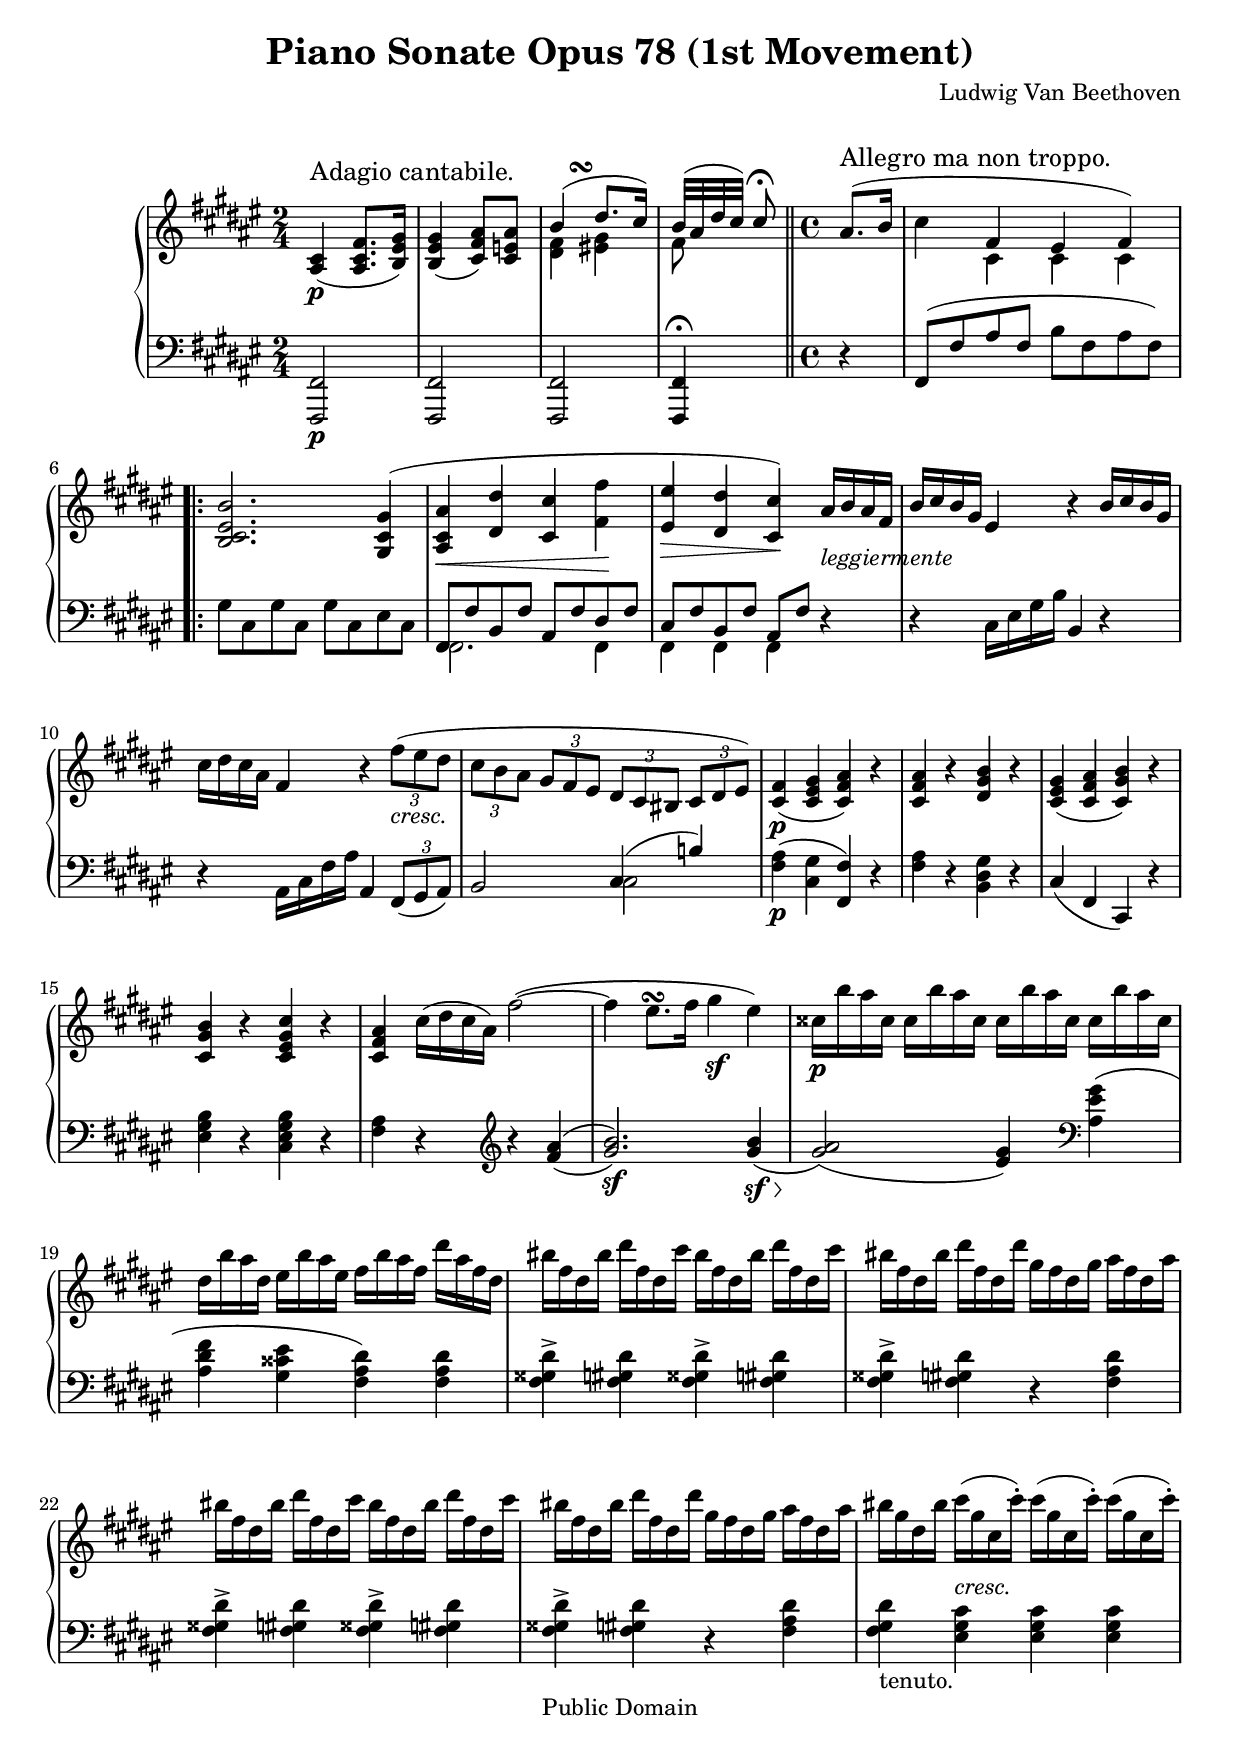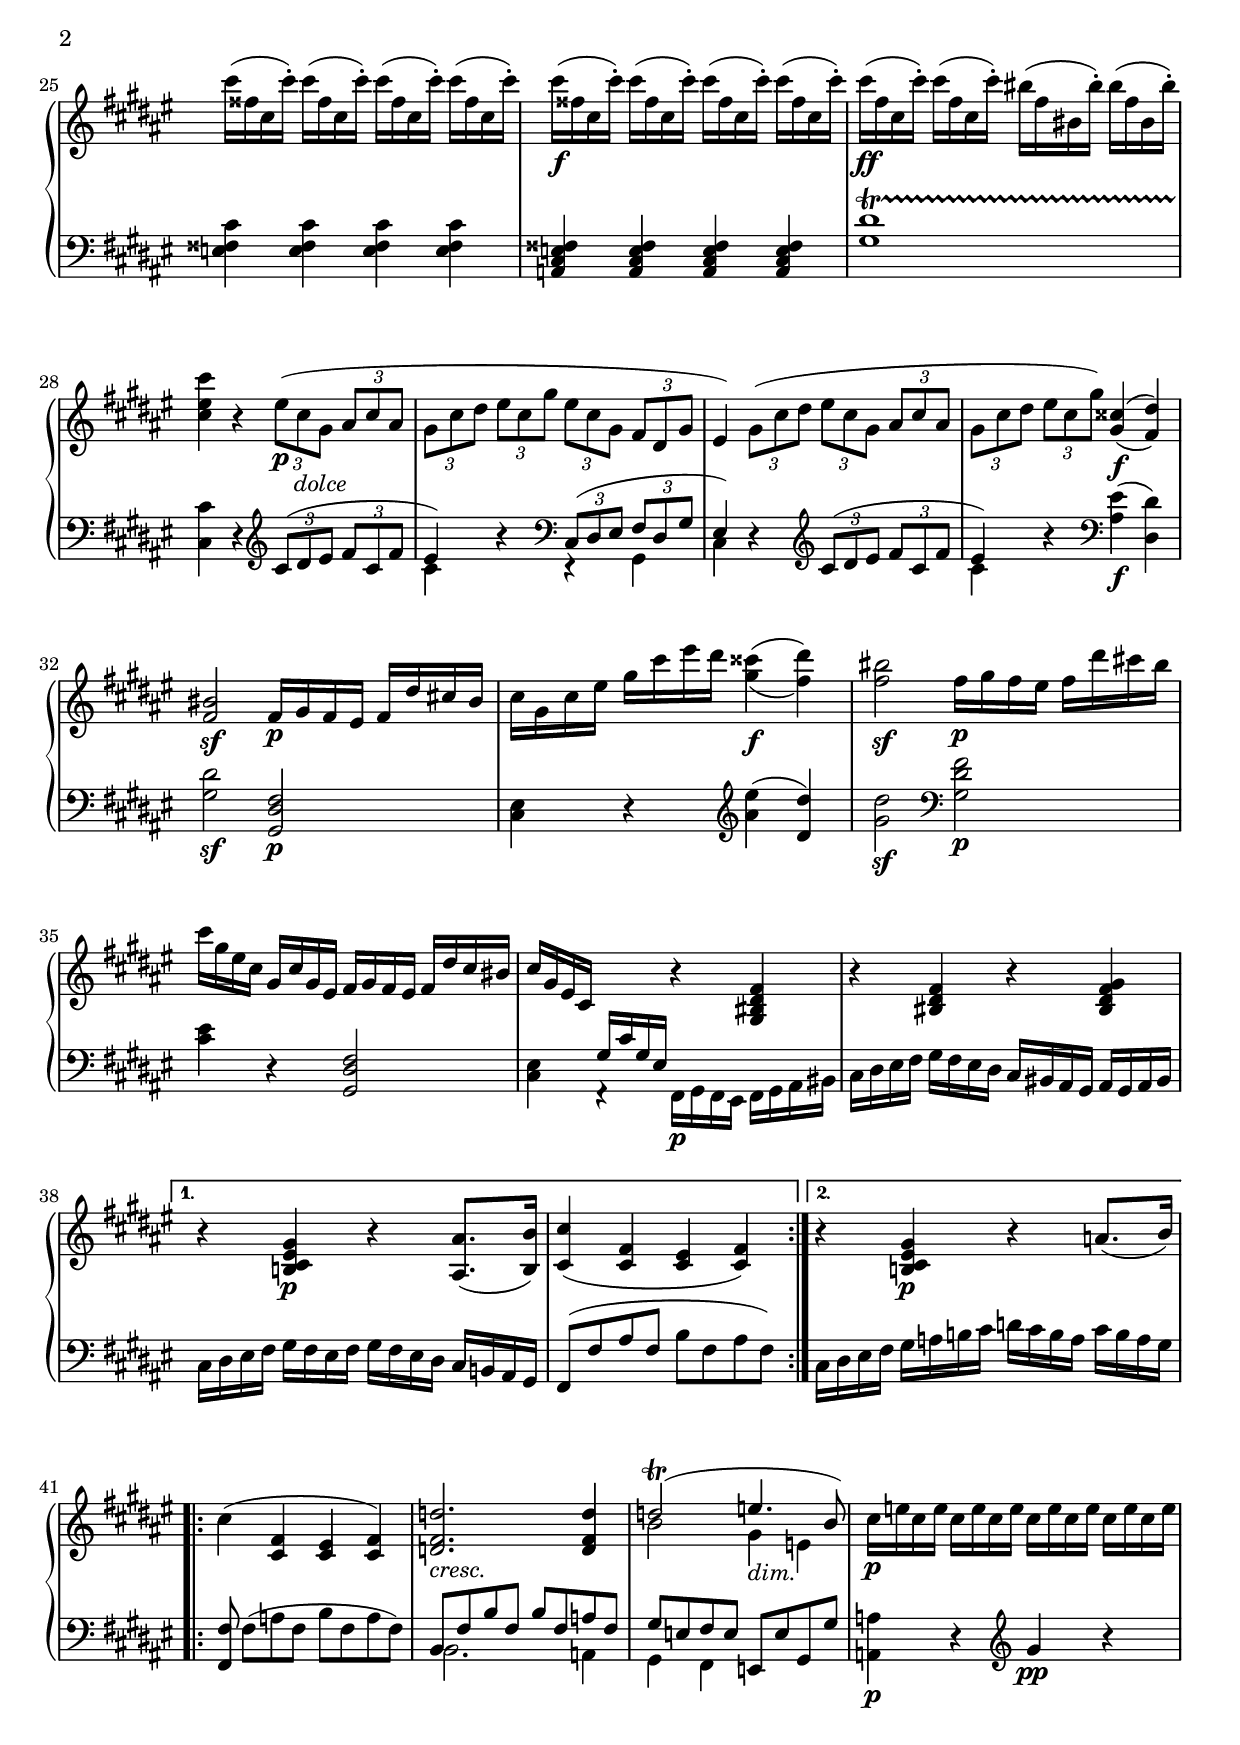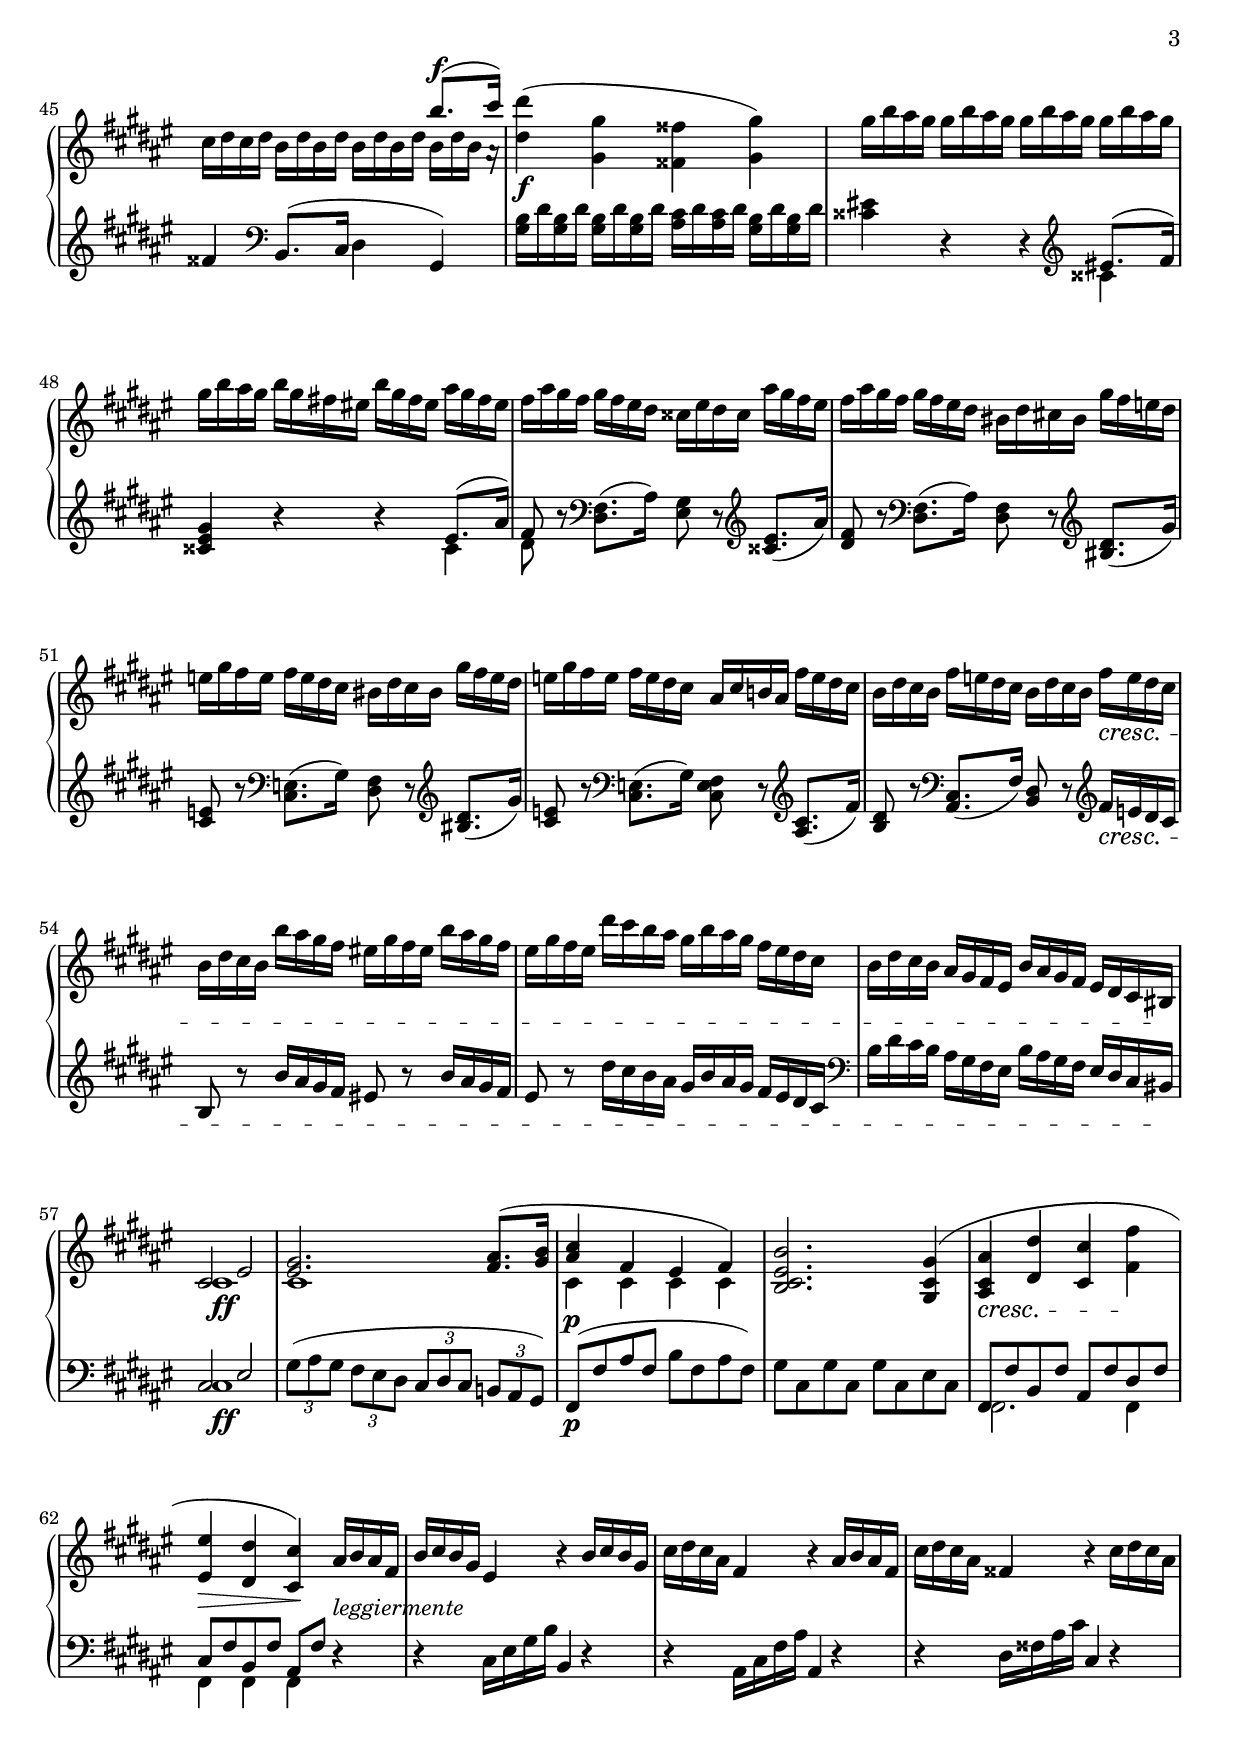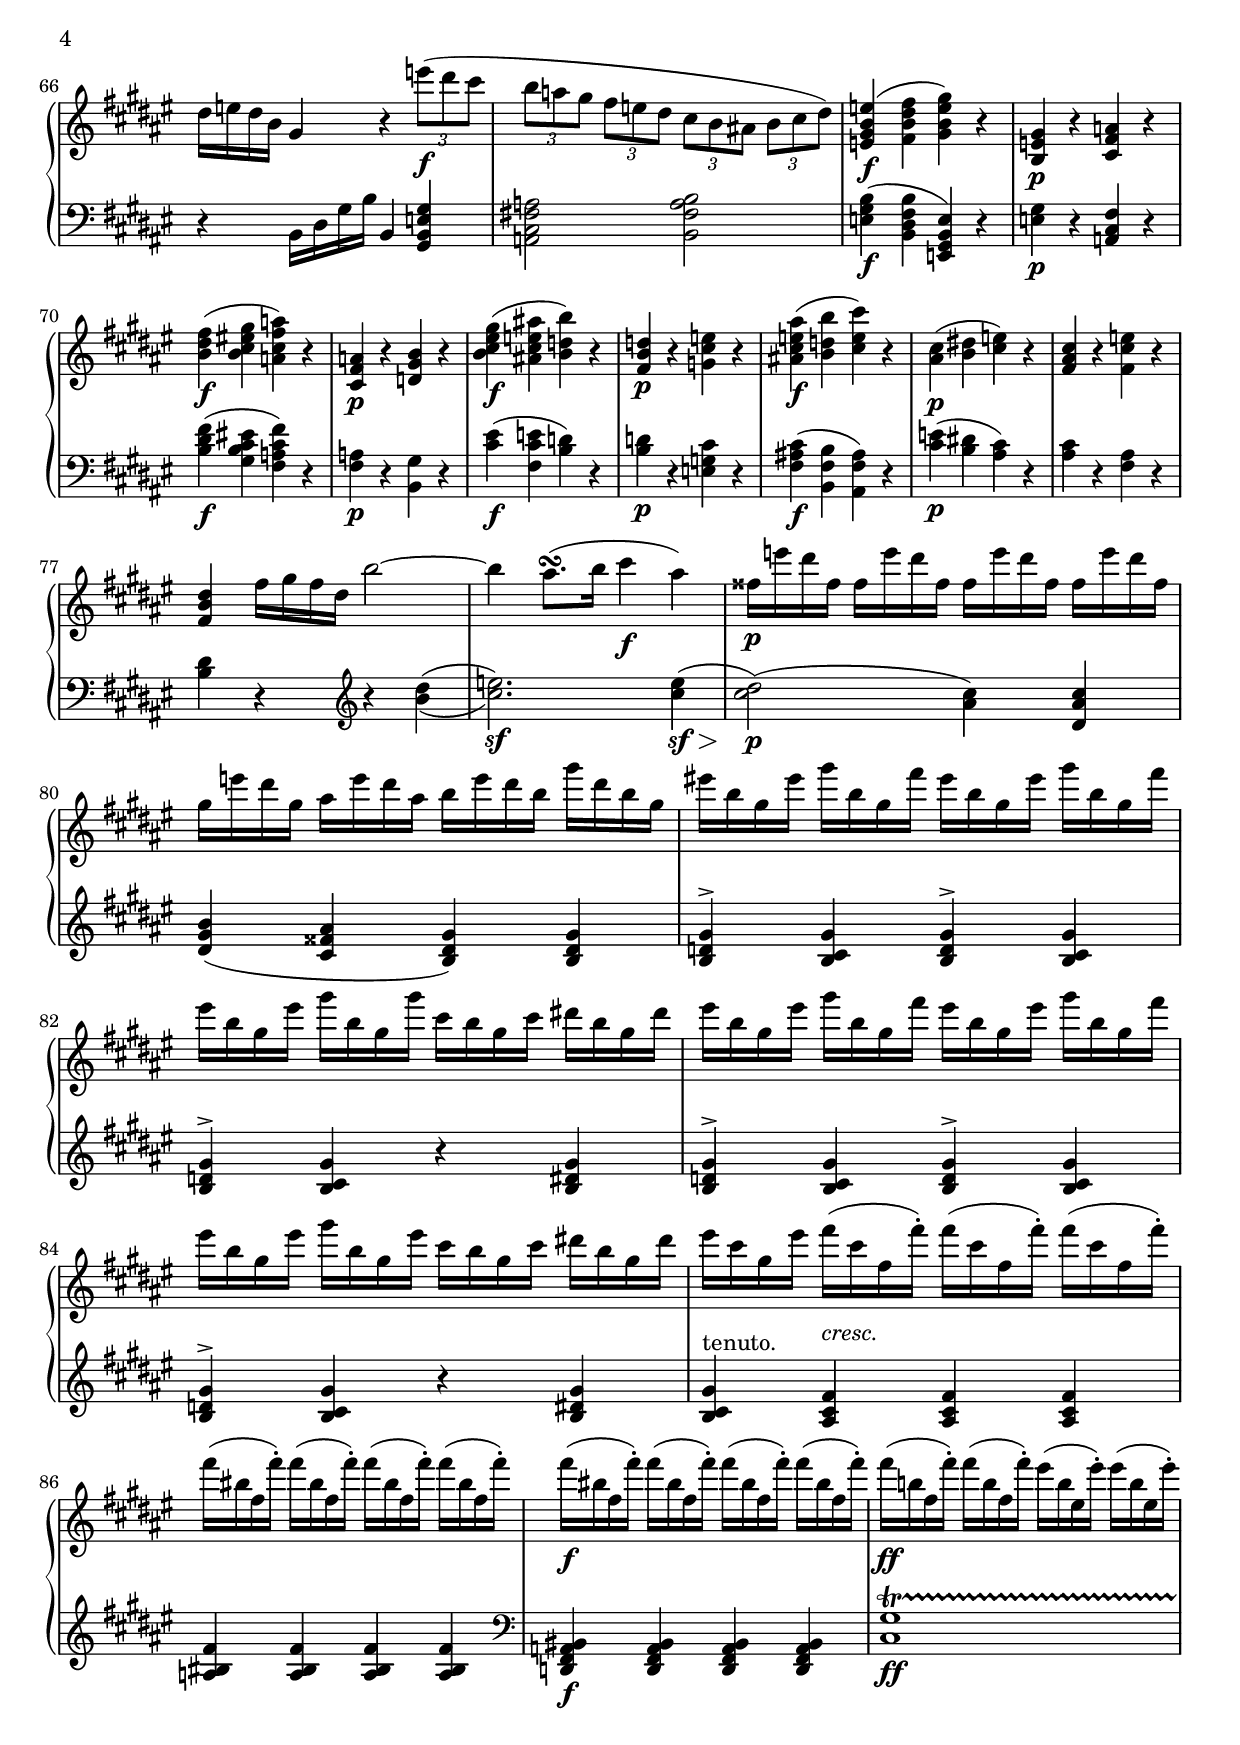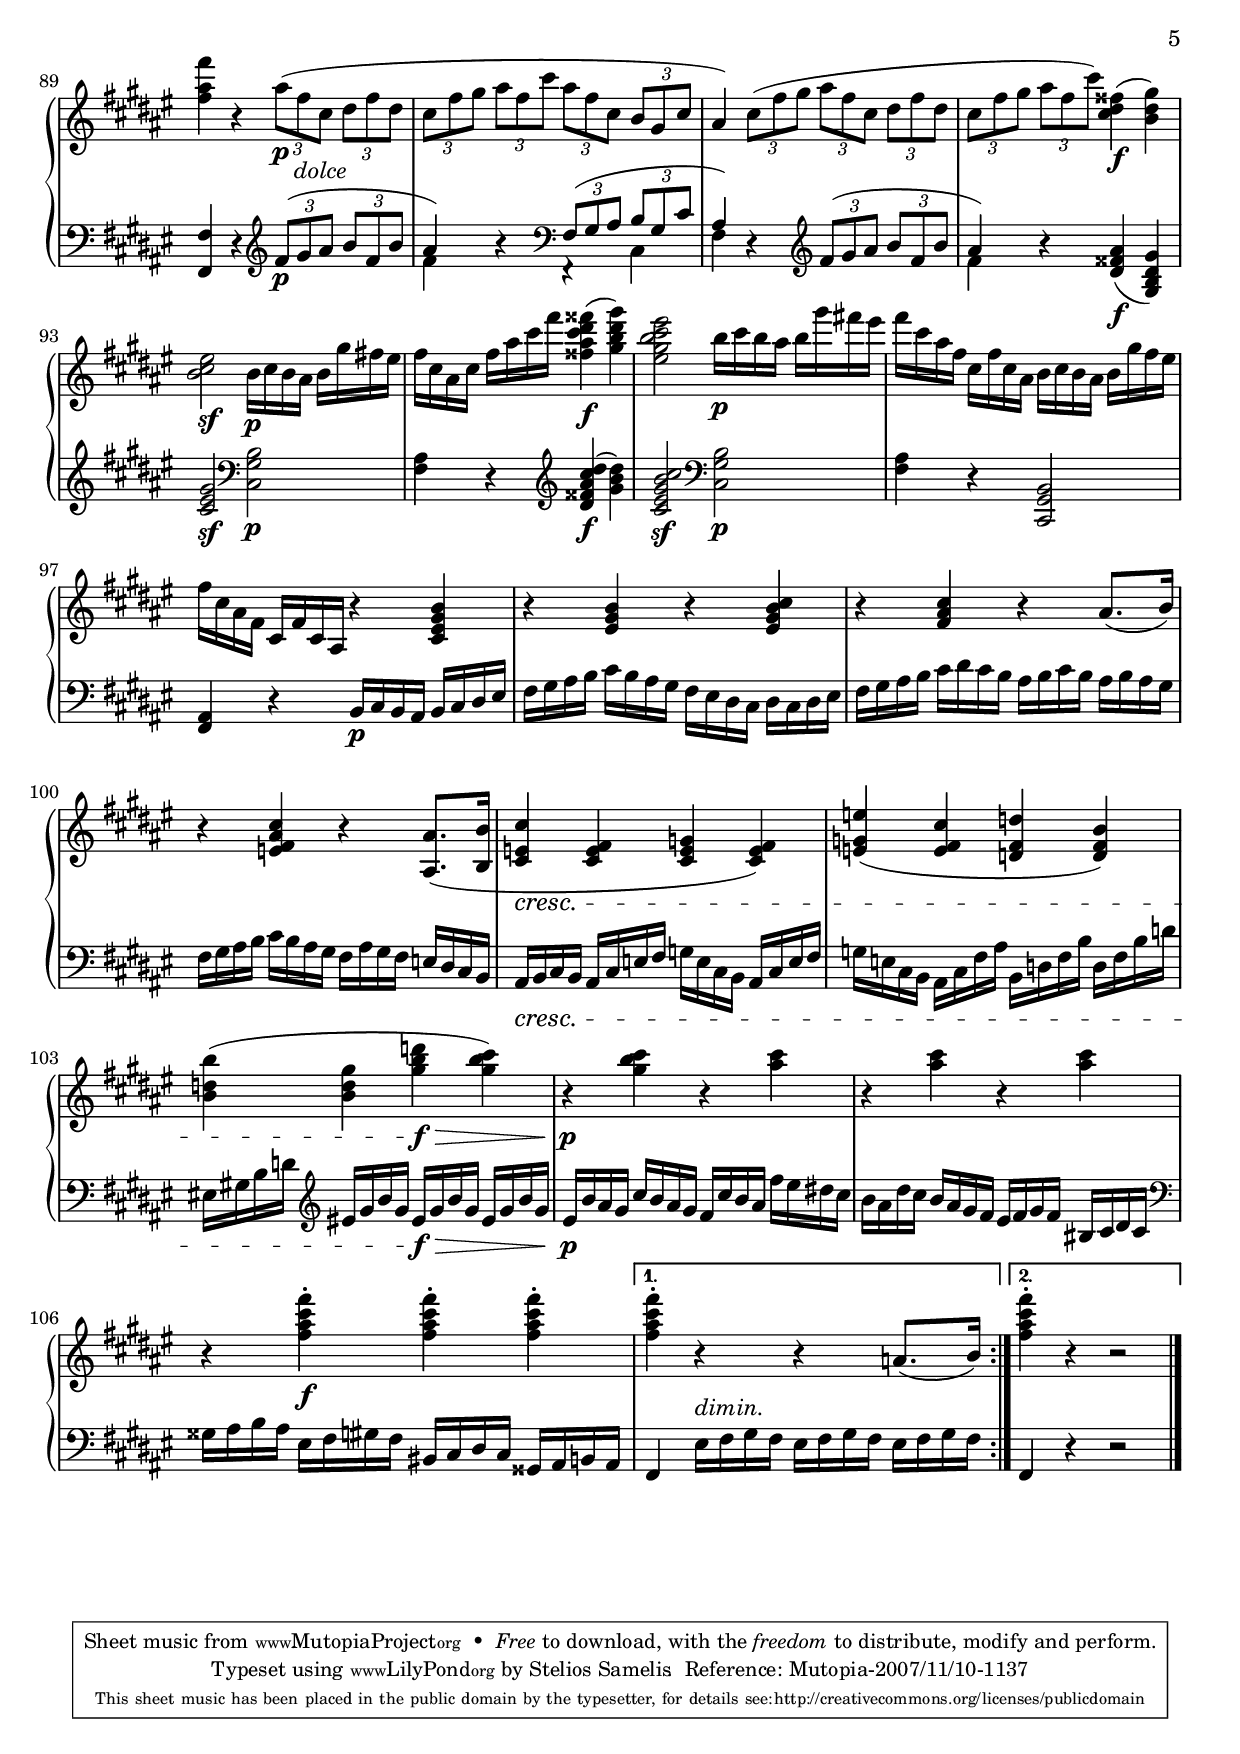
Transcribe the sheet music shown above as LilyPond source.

\version "2.10.3"

 \header {
  title = "Piano Sonate Opus 78 (1st Movement)"
  composer = "Ludwig Van Beethoven"
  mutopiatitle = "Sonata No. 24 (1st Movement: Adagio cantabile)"
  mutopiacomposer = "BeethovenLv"
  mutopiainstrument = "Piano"
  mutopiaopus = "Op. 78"
  date = "1809"
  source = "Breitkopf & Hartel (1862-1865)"
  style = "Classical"
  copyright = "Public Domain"
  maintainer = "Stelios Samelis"
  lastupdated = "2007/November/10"
  version = "2.10.3"

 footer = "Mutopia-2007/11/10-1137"
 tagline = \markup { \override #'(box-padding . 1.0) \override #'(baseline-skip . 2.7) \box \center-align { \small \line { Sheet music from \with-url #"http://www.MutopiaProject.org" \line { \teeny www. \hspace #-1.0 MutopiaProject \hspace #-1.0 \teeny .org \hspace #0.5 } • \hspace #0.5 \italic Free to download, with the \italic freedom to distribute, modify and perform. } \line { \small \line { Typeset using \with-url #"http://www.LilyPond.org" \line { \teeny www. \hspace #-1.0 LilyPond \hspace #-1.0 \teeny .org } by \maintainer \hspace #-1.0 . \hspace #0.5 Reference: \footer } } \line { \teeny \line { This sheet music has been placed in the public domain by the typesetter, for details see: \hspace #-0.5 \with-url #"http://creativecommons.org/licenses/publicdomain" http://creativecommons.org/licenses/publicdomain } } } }
}

\score {

 \new GrandStaff
 <<
 \new Staff = "up" {
 \clef treble
 \key fis \major
 \time 2/4
 \override Score.MetronomeMark #'transparent = ##t
 \tempo 4 = 40
 \override TextScript #'padding = #2.0
 <ais cis'>4\p^\markup { \large "Adagio cantabile." }( <ais cis' fis'>8. <b eis' gis'>16)
 <b eis' gis'>4( <cis' fis' ais'>8) <cis' e' ais'>
 << { b'4^\markup { \translate #(cons 3 -1) { \musicglyph #"scripts.turn" } }( dis''8. cis''16)
 b'32([ ais' dis'' cis'']) cis''8^\fermata } \\ { <dis' fis'>4 <eis'! gis'> fis'8 s8 } >> \bar "||"

 \time 4/4
 \tempo 4 = 132
 \partial 4 << { ais'8.^\markup { \large "Allegro ma non troppo." }( b'16 s4 fis'4 eis' fis') } \\
 { s4 cis''4 cis' cis' cis' } >> \break
 \repeat volta 2 { <b cis' eis' b'>2. <gis cis' gis'>4( <ais cis' ais'>\< <dis' dis''> <cis' cis''> <fis' fis''>\!
 <eis' eis''>\> <dis' dis''> <cis' cis''>\!) ais'16_\markup { \italic "leggiermente" } b' ais' fis'
 b'16 cis'' b' gis' eis'4 r4 b'16 cis'' b' gis' \break
 cis''16 dis'' cis'' ais' fis'4 r4 \set tupletSpannerDuration = #(ly:make-moment 1 4)
 \times 2/3 { fis''8_\markup { \italic "cresc." }([ eis'' dis''] cis''[ b' ais'] gis'[ fis' eis'] dis'[ cis' bis] cis'[ dis' eis']) }
 <cis' fis'>4\p( <cis' eis' gis'> <cis' fis' ais'>) r <cis' fis' ais'> r <dis' gis' b'> r
 <cis' eis' gis'>4( <cis' fis' ais'> <cis' gis' b'>) r \break
 <cis' gis' b'>4 r <cis' eis' gis' cis''> r <cis' fis' ais'>4 cis''16( dis'' cis'' ais') fis''2(~ fis''4
 eis''8.^\turn fis''16 gis''4\sf eis''4)
 cisis''16\p b'' ais'' cisis'' cisis'' b'' ais'' cisis'' cisis'' b'' ais'' cisis'' cisis'' b'' ais'' cisis'' \break
 dis''16 b'' ais'' dis'' eis'' b'' ais'' eis'' fis'' b'' ais'' fis'' dis''' ais'' fis'' dis''
 bis'' fis'' dis'' bis'' dis''' fis'' dis'' cis''' bis'' fis'' dis'' bis'' dis''' fis'' dis'' cis'''
 bis'' fis'' dis'' bis'' dis''' fis'' dis'' dis''' gis'' fis'' dis'' gis'' ais'' fis'' dis'' ais'' \break
 bis''16 fis'' dis'' bis'' dis''' fis'' dis'' cis''' bis'' fis'' dis'' bis'' dis''' fis'' dis'' cis'''
 bis'' fis'' dis'' bis'' dis''' fis'' dis'' dis''' gis'' fis'' dis'' gis'' ais'' fis'' dis'' ais''
 bis'' gis'' dis'' bis'' cis'''_\markup { \italic "cresc." }( gis'' cis'' cis'''\staccato)
 cis'''( gis'' cis'' cis'''\staccato) cis'''( gis'' cis'' cis'''\staccato) \break
 cis'''( fisis'' cis'' cis'''\staccato) cis'''( fisis'' cis'' cis'''\staccato)
 cis'''( fisis'' cis'' cis'''\staccato) cis'''( fisis'' cis'' cis'''\staccato)
 cis'''\f( fisis'' cis'' cis'''\staccato) cis'''( fisis'' cis'' cis'''\staccato)
 cis'''( fisis'' cis'' cis'''\staccato) cis'''( fisis'' cis'' cis'''\staccato)
 cis'''\ff( fis'' cis'' cis'''\staccato) cis'''( fis'' cis'' cis'''\staccato)
 bis''( fis'' bis' bis''\staccato) bis''( fis'' bis' bis''\staccato) \break
 <cis'' eis'' cis'''>4 r \times 2/3 { eis''8\p_\markup { \italic "   dolce" }([ cis'' gis'] ais'[ cis'' ais']
 gis'[ cis'' dis''] eis''[ cis'' gis''] eis''[ cis'' gis'] fis'[ dis' gis'] } eis'4)
 \times 2/3 { gis'8([ cis'' dis''] eis''[ cis'' gis'] ais'[ cis'' ais'] gis'[ cis'' dis''] eis''[ cis'' gis'']) }
 \set doubleSlurs = ##t <gis' cisis''>4\f( <fis' dis''>) <fis' bis'>2\sf fis'16\p gis' fis' eis' fis' dis'' cis''! bis'
 cis''16 gis' cis'' eis'' gis'' cis''' eis''' dis''' <gis'' cisis'''>4\f( <fis'' dis'''>) \set doubleSlurs = ##f
 <fis'' bis''>2\sf fis''16\p gis'' fis'' eis'' fis'' dis''' cis'''! bis'' \break
 cis'''16 gis'' eis'' cis'' gis' cis'' gis' eis' fis' gis' fis' eis' fis' dis'' cis'' bis'
 cis''16 gis' eis' cis' s4 r4 <gis bis dis' fis'>4 r4 <bis dis' fis'> r <bis dis' fis' gis'> \break }
 \alternative {
 { r4 <b! cis' eis' gis'>4\p r <ais ais'>8.( <b b'>16) <cis' cis''>4( <cis' fis'> <cis' eis'> <cis' fis'>) }
 { r4 <b! cis' eis' gis'>4\p r a'8.( b'16) } } \break
 \repeat volta 2 { cis''4( <cis' fis'> <cis' eis'> <cis' fis'>)
 <d' fis' d''>2._\markup { \italic "cresc." } <d' fis' d''>4 \noBreak
 << { d''2^\trill( e''4. b'8) } \\ { b'2 gis'4_\markup { \italic "dim." } e'4 } >>
 cis''16\p e'' cis'' e'' cis'' e'' cis'' e'' cis'' e'' cis'' e'' cis'' e'' cis'' e'' \break
 cis''16 dis'' cis'' dis'' b' dis'' b' dis'' b' dis'' b' dis'' << { b''8.^\f( cis'''16) } \\ { b'16[ dis'' b'] a'16\rest } >> 
 <dis'' dis'''>4\f( <gis' gis''> <fisis' fisis''> <gis' gis''>)
 gis''16 b'' ais'' gis'' gis'' b'' ais'' gis'' gis''16 b'' ais'' gis'' gis'' b'' ais'' gis'' \break
 gis''16 b'' ais'' gis'' b'' gis'' fis''! eis''! b'' gis'' fis'' eis'' ais'' gis'' fis'' eis''
 fis'' ais'' gis'' fis'' gis'' fis'' eis'' dis'' cisis'' eis'' dis'' cisis'' ais'' gis'' fis'' eis''
 fis'' ais'' gis'' fis'' gis'' fis'' eis'' dis'' bis' dis'' cis''! bis' gis'' fis'' e'' dis'' \break
 e''16 gis'' fis'' e'' fis'' e'' dis'' cis'' bis' dis'' cis'' bis' gis'' fis'' e'' dis''
 e'' gis'' fis'' e'' fis'' e'' dis'' cis'' ais' cis'' b'! ais' fis'' e'' dis'' cis''
 b' dis'' cis'' b' fis'' e'' dis'' cis'' b' dis'' cis'' b' \setTextCresc fis''\< e'' dis'' cis'' \break
 b' dis'' cis'' b' b'' ais'' gis'' fis'' eis''! gis'' fis'' eis'' b'' ais'' gis'' fis''
 eis'' gis'' fis'' eis'' dis''' cis''' b'' ais'' gis'' b'' ais'' gis'' fis'' eis'' dis'' cis''
 b' dis'' cis'' b' ais' gis' fis' eis' b' ais' gis' fis' eis' dis' cis' bis\! \break
 << { cis'2 eis'2 <eis' gis'>2. <fis' ais'>8.( <gis' b'>16 <ais' cis''>4 fis' eis' fis') } \\
 { cis'1\ff cis'1 cis'4\p cis' cis' cis' } >> \noBreak <b cis' eis' b'>2. <gis cis' gis'>4(
 <ais cis' ais'>\< <dis' dis''> <cis' cis''> <fis' fis''>\! \break
 <eis' eis''>\> <dis' dis''> <cis' cis''>\!) ais'16_\markup { \italic "leggiermente" } b' ais' fis'
 b'16 cis'' b' gis' eis'4 r4 b'16 cis'' b' gis' \noBreak cis'' dis'' cis'' ais' fis'4 r4 ais'16 b' ais' fis'
 cis''16 dis'' cis'' ais' fisis'4 r cis''16 dis'' cis'' ais' \break
 dis''16 e'' dis'' b' gis'4 r \times 2/3 { e'''8\f([ dis''' cis'''] b''[ a'' gis''] fis''[ e'' dis''] cis''[ b' ais'!] b'[ cis'' dis'']) }
 <e' gis' b' e''>4\f( <fis' b' dis'' fis''> <gis' b' e'' gis''>) r <b e' gis'>4\p r <cis' fis' a'>4 r \break
 <b' dis'' fis''>4\f( <b' cis'' eis''! gis''> <a' cis'' fis'' a''>) r <cis' fis' a'>\p r <d' gis' b'> r
 <b' cis'' eis'' gis''>\f( <ais'! cis'' e'' ais''!> <b' d'' b''>) r <fis' b' d''>4\p r <g' cis'' e''> r \noBreak
 <ais'! cis'' e'' ais''>4\f( <b' d'' b''> <cis'' e'' cis'''>) r <ais' cis''>\p( <b' dis''!> <cis'' e''>) r
 <fis' ais' cis''> r <fis' cis'' e''> r \break
 <fis' b' dis''>4 fis''16 gis'' fis'' dis'' b''2~ b''4 ais''8.^\turn( b''16 cis'''4\f ais'')
 fisis''16\p e''' dis''' fisis'' fisis'' e''' dis''' fisis'' fisis'' e''' dis''' fisis'' fisis'' e''' dis''' fisis'' \break
 gis''16 e''' dis''' gis'' ais'' e''' dis''' ais'' b'' e''' dis''' b'' gis''' dis''' b'' gis''
 eis'''! b'' gis'' eis''' gis''' b'' gis'' fis''' eis''' b'' gis'' eis''' gis''' b'' gis'' fis''' \break
 eis''' b'' gis'' eis''' gis''' b'' gis'' gis''' cis''' b'' gis'' cis''' dis'''! b'' gis'' dis'''
 eis'''16 b'' gis'' eis''' gis''' b'' gis'' fis''' eis''' b'' gis'' eis''' gis''' b'' gis'' fis''' \break
 eis''' b'' gis'' eis''' gis''' b'' gis'' eis''' cis''' b'' gis'' cis''' dis'''! b'' gis'' dis'''
 eis''' cis''' gis'' eis''' fis'''_\markup { \italic "cresc." }( cis''' fis'' fis'''\staccato)
 fis'''( cis''' fis'' fis'''\staccato) fis'''( cis''' fis'' fis'''\staccato) \break
 fis'''( bis'' fis'' fis'''\staccato) fis'''( bis'' fis'' fis'''\staccato) fis'''( bis'' fis'' fis'''\staccato)
 fis'''( bis'' fis'' fis'''\staccato) fis'''\f( bis'' fis'' fis'''\staccato) fis'''( bis'' fis'' fis'''\staccato)
 fis'''( bis'' fis'' fis'''\staccato) fis'''( bis'' fis'' fis'''\staccato) fis'''\ff( b''! fis'' fis'''\staccato)
 fis'''( b'' fis'' fis'''\staccato) eis'''( b'' eis'' eis'''\staccato) eis'''( b'' eis'' eis'''\staccato) \break
 <fis'' ais'' fis'''>4 r \set tupletSpannerDuration = #(ly:make-moment 1 4)
 \times 2/3 { ais''8\p_\markup { \italic "   dolce" }([ fis'' cis''] dis''[ fis'' dis'']
 cis''[ fis'' gis''] ais''[ fis'' cis'''] ais''[ fis'' cis''] b'[ gis' cis''] } ais'4)
 \times 2/3 { cis''8([ fis'' gis''] ais''[ fis'' cis''] dis''[ fis'' dis''] cis''[ fis'' gis''] ais''[ fis'' cis''']) }
 <cis'' dis'' fisis''>4\f( <b' dis'' gis''>) \break
 <b' cis'' eis''>2\sf b'16\p cis'' b' ais' b' gis'' fis''! eis'' fis''16 cis'' ais' cis'' fis'' ais'' cis''' fis'''
 <fisis'' ais'' cis''' dis''' fisis'''>4\f( <gis'' b'' dis''' gis'''>) \noBreak
 <eis'' gis'' b'' cis''' eis'''>2 b''16\p cis''' b'' ais'' b'' gis''' fis'''! eis'''
 fis''' cis''' ais'' fis'' cis'' fis'' cis'' ais' b' cis'' b' ais' b' gis'' fis'' eis'' \break
 fis''16 cis'' ais' fis' cis' fis' cis' ais r4 <cis' eis' gis' b'>4 r4 <eis' gis' b'> r <eis' gis' b' cis''>
 r4 <fis' ais' cis''> r ais'8.( b'16) \break
 r4 <e' fis' ais' cis''> r <ais ais'>8.( <b b'>16
 \setTextCresc <cis' e' cis''>4\< <cis' e' fis'> <cis' e' g'> <cis' e' fis'>)
 <e' g' e''>4( <e' fis' cis''> <d' fis' d''> <d' fis' b'>) \break
 <b' d'' b''>4( <b' d'' gis''> <gis'' b'' d'''>\!\f\> <gis'' b'' cis'''>) r4\!\p <gis'' b'' cis'''> r <ais'' cis'''>
 r4 <ais'' cis'''> r <ais'' cis'''> \break
 r4 <fis'' ais'' cis''' fis'''>\f\staccato <fis'' ais'' cis''' fis'''>\staccato <fis'' ais'' cis''' fis'''>\staccato }
 \alternative { { <fis'' ais'' cis''' fis'''>4\staccato r4_\markup { \italic "dimin." } r4 a'8.( b'16) }
 { <fis'' ais'' cis''' fis'''>4\staccato r4 r2 } }
 \bar "|."
}

 \new Staff = "down" {
 \clef bass
 \key fis \major
 \time 2/4
 <fis,, fis,>2\p <fis,, fis,>2 <fis,, fis,>2 <fis,, fis,>4^\fermata \bar "||"

 \time 4/4
 r4 fis,8( fis ais fis b fis ais fis)
 \repeat volta 2 { gis8 cis gis cis gis cis eis cis << { fis,8 fis b, fis ais, fis dis fis cis fis b, fis ais,[ fis] } \\
 { fis,2. fis,4 fis, fis, fis, } >> r4 r4 cis16 eis gis b b,4 r4
 r4 ais,16 cis fis ais ais,4 \times 2/3 { fis,8([ gis, ais,]) } b,2 << { cis4( b!) } \\ { cis2 } >>
 <fis ais>4\p( <cis gis> <fis, fis>) r <fis ais>4 r <b, dis gis> r cis4( fis, cis,) r
 <eis gis b>4 r <cis eis gis b> r <fis ais>4 r \clef treble r4 \set doubleSlurs = ##t <fis' ais'>4( <gis' b'>2.\sf)
 \set doubleSlurs = ##f <gis' b'>4\sf\>( <gis' ais'>2\!)( <eis' gis'>4) \clef bass <ais eis' gis'>4(
 <ais dis' fis'> <gis cisis' eis'> <fis ais dis'>) <fis ais dis'>
 <fis gisis dis'>4^\accent <fis gis dis'> <fis gisis dis'>^\accent <fis gis dis'>
 <fis gisis dis'>^\accent <fis gis dis'> r <fis ais dis'>
 <fis gisis dis'>4^\accent <fis gis dis'> <fis gisis dis'>^\accent <fis gis dis'>
 <fis gisis dis'>^\accent <fis gis dis'> r <fis ais dis'>
 <fis gis dis'>4_\markup { "tenuto." } <eis gis cis'> <eis gis cis'> <eis gis cis'>
 <e fisis cis'>4 <e fisis cis'> <e fisis cis'> <e fisis cis'>
 <a, cis e fisis> <a, cis e fisis> <a, cis e fisis> <a, cis e fisis> <gis dis'>1 \startTrillSpan
 <cis cis'>4 \stopTrillSpan r4 \clef treble
 << { \set tupletSpannerDuration = #(ly:make-moment 1 4)
 \times 2/3 { cis'8([ dis' eis'] fis'[ cis' fis'] } eis'4) } \\ { s2 cis'4 } >> r4
 \clef bass << { \set tupletSpannerDuration = #(ly:make-moment 1 4)
 \times 2/3 { cis8([ dis eis] fis[ dis gis] } eis4) } \\ { e,4\rest gis,4 cis4 } >> r4
 \clef treble << { \set tupletSpannerDuration = #(ly:make-moment 1 4)
 \times 2/3 { cis'8([ dis' eis'] fis'[ cis' fis'] } eis'4) } \\ { s2 cis'4 } >> r4
 \clef bass <ais eis'>4\f( <dis dis'>) <gis dis'>2\sf <gis, dis fis>2\p
 <cis eis>4 r \clef treble <ais' eis''>4( <dis' dis''>) <gis' dis''>2\sf \clef bass <gis dis' fis'>2\p
 <cis' eis'>4 r <gis, dis fis>2
 <cis eis>4 << { gis16 cis' gis eis s2 } \\ { f,4\rest fis,16\p gis, fis, eis, fis, gis, ais, bis,  } >>
 cis16 dis eis fis gis fis eis dis cis bis, ais, gis, ais, gis, ais, bis, }
 \alternative { { cis16 dis eis fis gis fis eis fis gis fis eis dis cis b,! ais, gis, fis,8( fis ais fis b fis ais fis) }
 { cis16 dis eis fis gis a b! cis' d' cis' b a cis' b a gis } }
 \repeat volta 2 { <fis, fis>8 fis([ a fis] b fis a fis)
 << { b,8 fis b fis b fis a fis gis e fis e e, e gis, gis } \\ { b,2. a,4 gis, fis, s2 } >> <a, a>4\p r \clef treble gis'4\pp r
 fisis'4 \clef bass b,8.( cis16 dis4 gis,)
 <gis b>16 dis' <gis b> dis' <gis b> dis' <gis b> dis' <ais cis'> dis' <ais cis'> dis' <gis b> dis' <gis b> dis'
 <cisis' eis'!>4 r4 r \clef treble << { eis'!8.( fis'16) } \\ { cisis'4 } >>
 <cisis' eis' gis'>4 r4 r << { eis'8.( ais'16) fis'8 } \\ { cisis'4 dis'8 } >> r8 \clef bass <dis fis>8.( ais16) <eis gis>8
 r8 \clef treble <cisis' eis'>8.( ais'16) <dis' fis'>8 r8 \clef bass <dis fis>8.( ais16) <dis fis>8 r8
 \clef treble <bis dis'>8.( gis'16) <cis' e'>8 r8 \clef bass <cis e>8.( gis16) <dis fis>8 r8
 \clef treble <bis dis'>8.( gis'16) <cis' e'>8 r8 \clef bass <cis e>8.( gis16) <cis e fis>8 r8
 \clef treble <ais cis'>8.( fis'16) <b dis'>8 r8 \clef bass <ais, cis>8.( fis16) <b, dis>8 r8
 \clef treble \setTextCresc fis'16\< e' dis' cis' b8 r b'16 ais' gis' fis' eis'!8 r b'16 ais' gis' fis'
 eis'8 r dis''16 cis'' b' ais' gis' b' ais' gis' fis' eis' dis' cis'
 \clef bass b dis' cis' b ais gis fis eis b ais gis fis eis dis cis bis,\!
 << { cis2 eis2 } \\ { cis1\ff } >> \set tupletSpannerDuration = #(ly:make-moment 1 4)
 \times 2/3 { gis8([ ais gis] fis[ eis dis] cis[ dis cis] b,![ ais, gis,]) } fis,8\p( fis ais fis b fis ais fis)
 gis8 cis gis cis gis cis eis cis << { fis,8 fis b, fis ais, fis dis fis cis fis b, fis ais,[ fis] } \\
 { fis,2. fis,4 fis,4 fis, fis, } >> r4 r4 cis16 eis gis b b,4 r r4 ais,16 cis fis ais ais,4 r r4 dis16 fisis ais cis' cis4 r
 r4 b,16 dis gis b b,4 <gis, b, e gis> <a, cis fis! a>2 <b, fis a b>2 <e gis b>4\f( <b, dis fis b> <e, gis, b, e>) r
 <e gis>4\p r <a, cis fis> r <b dis' fis'>4\f( <gis b cis' eis'!> <fis a cis' fis'>) r <fis a>4\p r <b, gis> r
 <cis' eis'>4\f( <fis cis' e'> <b d'>) r <b d'>4\p r <e g cis'> r <fis ais! cis'>4\f( <b, fis b> <ais, fis ais>) r
 <cis' e'>4\p( <b dis'!> <ais cis'>) r <ais cis'> r <fis ais> r
 <b dis'>4 r \clef treble r4 \set doubleSlurs = ##t <b' dis''>4( <cis'' e''>2.\sf) \set doubleSlurs = ##f
 <cis'' e''>4\sf\>( <cis'' dis''>2\!\p)( <ais' cis''>4) <dis' ais' cis''>4
 <dis' gis' b'>4( <cis' fisis' ais'> <b dis' gis'>) <b dis' gis'> <b d' gis'>4^\accent <b cis' gis'>
 <b d' gis'>^\accent <b cis' gis'> <b d' gis'>^\accent <b cis' gis'> r <b dis' gis'>
 <b d' gis'>4^\accent <b cis' gis'> <b d' gis'>^\accent <b cis' gis'> <b d' gis'>^\accent <b cis' gis'> r <b dis' gis'>
 <b cis' gis'>4^\markup { "tenuto." } <ais cis' fis'> <ais cis' fis'> <ais cis' fis'>
 <a bis fis'>4 <a bis fis'> <a bis fis'> <a bis fis'>
 \clef bass <d, fis, a, bis,>\f <d, fis, a, bis,> <d, fis, a, bis,> <d, fis, a, bis,>
 <cis gis>1\ff \startTrillSpan <fis, fis>4 \stopTrillSpan r4
 \clef treble << { \set tupletSpannerDuration = #(ly:make-moment 1 4)
 \times 2/3 { fis'8\p([ gis' ais'] b'[ fis' b'] } ais'4) } \\ { s2 fis'4 } >> r4
 \clef bass << { \set tupletSpannerDuration = #(ly:make-moment 1 4)
 \times 2/3 { fis8([ gis ais] b[ gis cis'] } ais4) } \\ { f,4\rest cis4 fis } >> r4
 \clef treble << { \set tupletSpannerDuration = #(ly:make-moment 1 4)
 \times 2/3 { fis'8([ gis' ais'] b'[ fis' b'] } ais'4) } \\ { s2 fis'4 } >> r4 <dis' fisis' ais'>4\f( <gis b dis' gis'>)
 <cis' eis' gis'>2\sf \clef bass <cis gis b>2\p <fis ais>4 r \clef treble <dis' fisis' ais' cis'' dis''>4\f( <gis' b' dis''>)
 <cis' eis' gis' b' cis''>2\sf \clef bass <cis gis b>2\p <fis ais>4 r <cis, gis, b,>2
 <fis, ais,>4 r b,16\p cis b, ais, b, cis dis eis fis gis ais b cis' b ais gis fis eis dis cis dis cis dis eis
 fis16 gis ais b cis' dis' cis' b ais b cis' b ais b ais gis
 fis16 gis ais b cis' b ais gis fis ais gis fis e dis cis b,
 \setTextCresc ais,16\< b, cis b, ais, cis e fis g e cis b, ais, cis e fis g e cis b, ais, cis fis ais b, d fis b d fis b d'
 eis! gis! b d' \clef treble eis'! gis' b' gis' eis'\!\f\> gis' b' gis' eis' gis' b' gis'
 eis'\!\p b' ais' gis' cis'' b' ais' gis' fis' cis'' b' ais' fis'' eis'' dis''! cis''
 b'16 ais' dis'' cis'' b' ais' gis' fis' eis' fis' gis' fis' bis cis' dis' cis'
 \clef bass gisis16 ais b ais eis fis gis fis bis, cis dis cis gisis, ais, b, ais, }
 \alternative { { fis,4 eis16 fis gis fis eis fis gis fis eis fis gis fis } { fis,4 r4 r2 } }
 \bar "|."
}
>>

 \layout { }

 \midi { }

}
